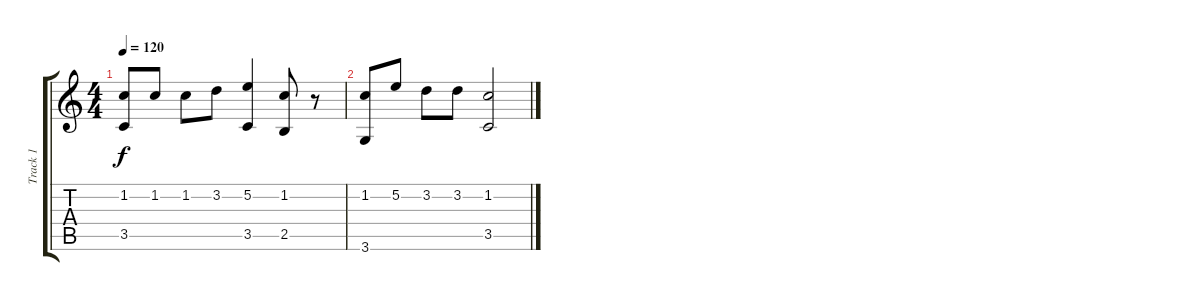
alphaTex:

\track ("Track 1" "Track 1") {instrument acousticguitarsteel}
\staff {score tabs}
\tuning (E4 B3 G3 D3 A2 E2) {hide}
\ts (4 4)
\tempo 120
\clef g2
\ks c
(1.2 3.5).8{dy f instrument acousticguitarsteel} 1.2.8 1.2.8 3.2.8 (5.2 3.5).4 (1.2 2.5).8 r.8 |
(1.2 3.6).8 5.2.8 3.2.8 3.2.8 (1.2 3.5).2
